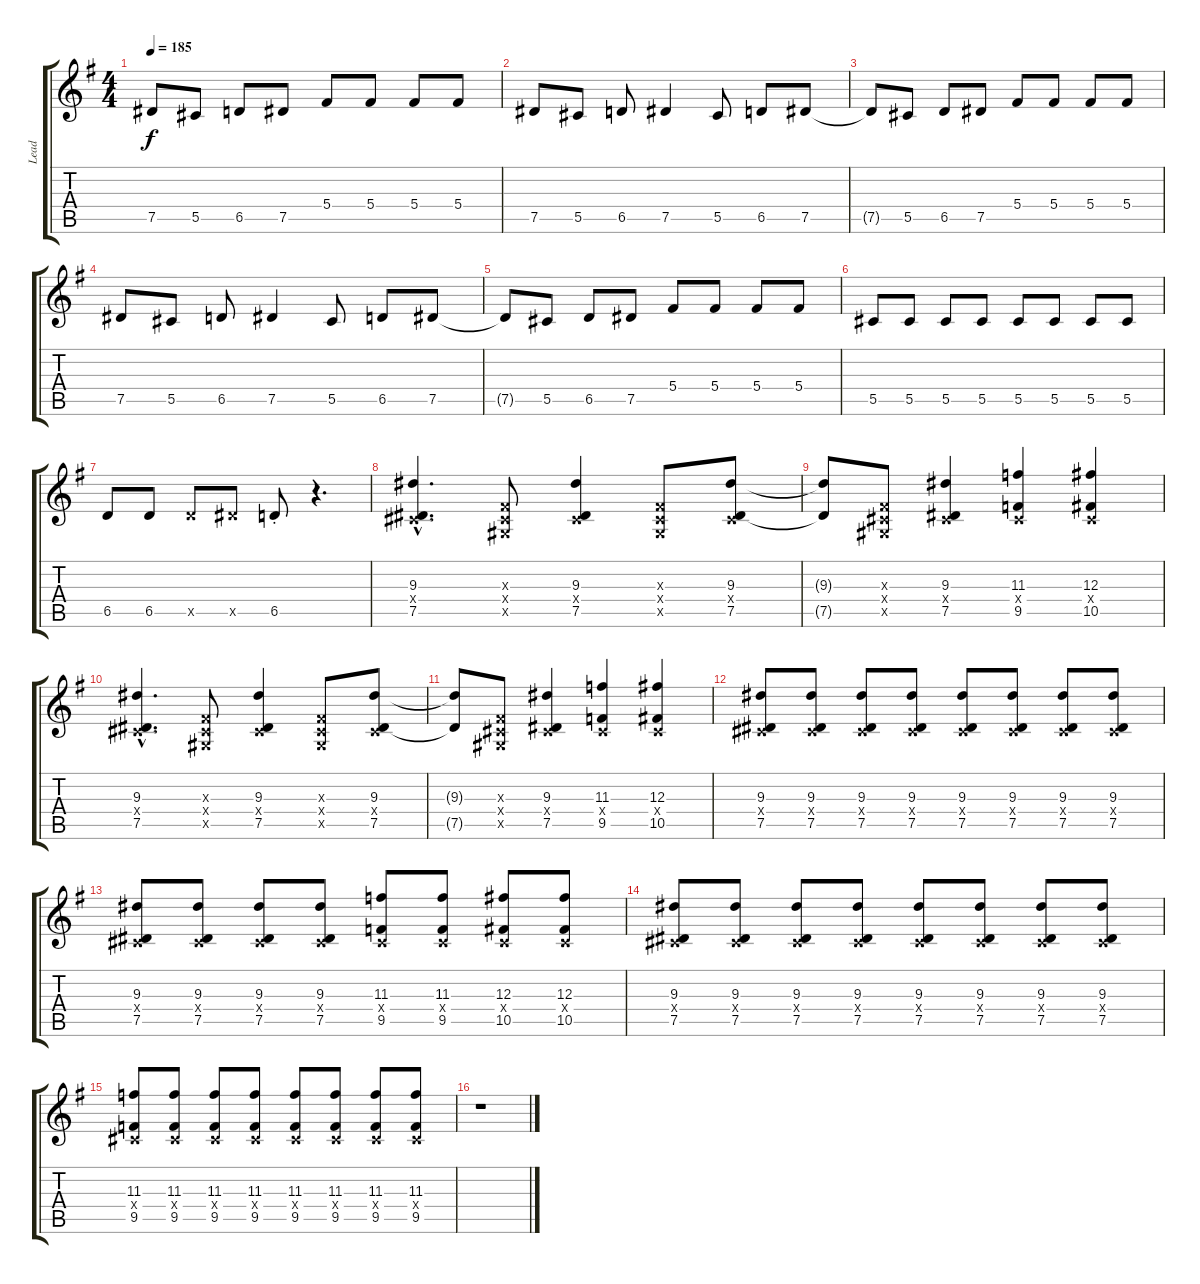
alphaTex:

\track ("Lead" "Lead") {instrument distortionguitar}
\staff {score tabs}
\tuning (Eb4 Bb3 Gb3 Db3 Ab2 Eb2) {hide}
\ts (4 4)
\tempo 185
\clef g2
\ks eminor
7.5{t}.8{dy f} 5.5.8 6.5.8 7.5.8 5.4.8 5.4.8 5.4.8 5.4.8 |
7.5.8 5.5.8 6.5.8 7.5.4 5.5.8 6.5.8 7.5.8 |
7.5{t}.8 5.5.8 6.5.8 7.5.8 5.4.8 5.4.8 5.4.8 5.4.8 |
7.5.8 5.5.8 6.5.8 7.5.4 5.5.8 6.5.8 7.5.8 |
7.5{t}.8 5.5.8 6.5.8 7.5.8 5.4.8 5.4.8 5.4.8 5.4.8 |
5.5.8 5.5.8 5.5.8 5.5.8 5.5.8 5.5.8 5.5.8 5.5.8 |
6.5.8 6.5.8 6.5{x}.8 7.5{x}.8 6.5{st}.8 r.4{d} |
(9.3{hac} 0.4{hac x} 7.5{hac}).4{d} (0.3{x} 0.4{x} 0.5{x}).8 (9.3 0.4{x} 7.5).4 (0.3{x} 0.4{x} 0.5{x}).8 (9.3 0.4{x} 7.5).8 |
(9.3{t} 7.5{t}).8 (0.3{x} 0.4{x} 0.5{x}).8 (9.3 0.4{x} 7.5).4 (11.3 0.4{x} 9.5).4 (12.3 0.4{x} 10.5).4 |
(9.3{hac} 0.4{hac x} 7.5{hac}).4{d} (0.3{x} 0.4{x} 0.5{x}).8 (9.3 0.4{x} 7.5).4 (0.3{x} 0.4{x} 0.5{x}).8 (9.3 0.4{x} 7.5).8 |
(9.3{t} 7.5{t}).8 (0.3{x} 0.4{x} 0.5{x}).8 (9.3 0.4{x} 7.5).4 (11.3 0.4{x} 9.5).4 (12.3 0.4{x} 10.5).4 |
(9.3 0.4{x} 7.5).8 (9.3 0.4{x} 7.5).8 (9.3 0.4{x} 7.5).8 (9.3 0.4{x} 7.5).8 (9.3 0.4{x} 7.5).8 (9.3 0.4{x} 7.5).8 (9.3 0.4{x} 7.5).8 (9.3 0.4{x} 7.5).8 |
(9.3 0.4{x} 7.5).8 (9.3 0.4{x} 7.5).8 (9.3 0.4{x} 7.5).8 (9.3 0.4{x} 7.5).8 (11.3 0.4{x} 9.5).8 (11.3 0.4{x} 9.5).8 (12.3 0.4{x} 10.5).8 (12.3 0.4{x} 10.5).8 |
(9.3 0.4{x} 7.5).8 (9.3 0.4{x} 7.5).8 (9.3 0.4{x} 7.5).8 (9.3 0.4{x} 7.5).8 (9.3 0.4{x} 7.5).8 (9.3 0.4{x} 7.5).8 (9.3 0.4{x} 7.5).8 (9.3 0.4{x} 7.5).8 |
(11.3 0.4{x} 9.5).8 (11.3 0.4{x} 9.5).8 (11.3 0.4{x} 9.5).8 (11.3 0.4{x} 9.5).8 (11.3 0.4{x} 9.5).8 (11.3 0.4{x} 9.5).8 (11.3 0.4{x} 9.5).8 (11.3 0.4{x} 9.5).8 |
r.1
